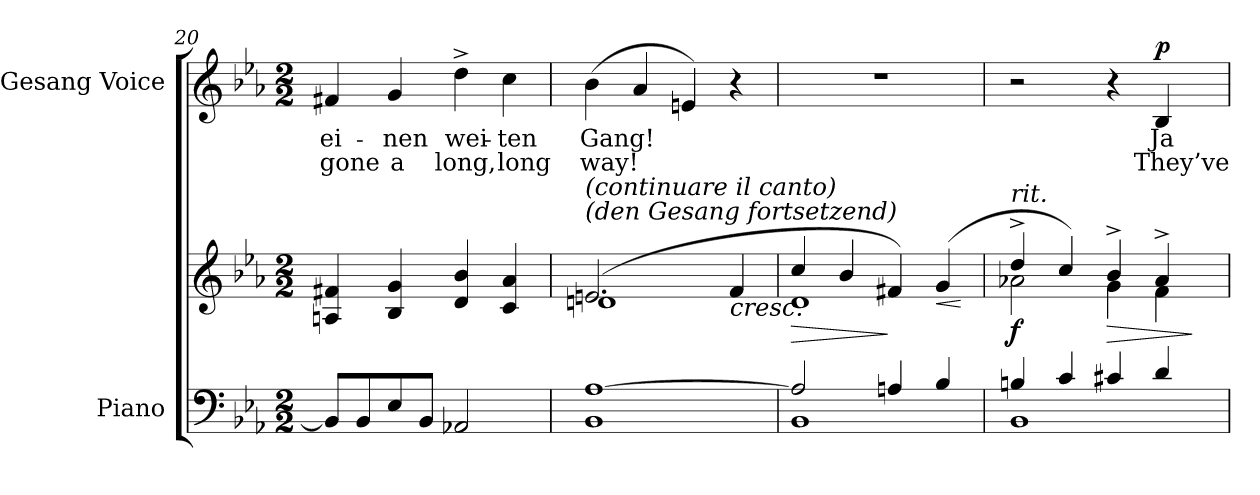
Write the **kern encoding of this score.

**kern	**kern	**dynam	**kern	**text	**text	**dynam
*part2	*part2	*part2	*part1	*part1	*part1	*part1
*staff3	*staff2	*staff2/3	*staff1	*staff1	*staff1	*staff1
*I"Piano	*	*	*I"Gesang Voice	*	*	*
*I'Pno	*	*	*	*	*	*
*clefF4	*clefG2	*	*clefG2	*	*	*
*k[b-e-a-]	*k[b-e-a-]	*	*k[b-e-a-]	*	*	*
*M2/2	*M2/2	*	*M2/2	*	*	*
=20	=20	=20	=20	=20	=20	=20
!	!	!	!	!LO:LY:b	!LO:LY:b	!
8BB-/L]	4An/ 4f#X/	.	4f#X/	ei-	gone	.
8BB-/	.	.	.	.	.	.
!	!	!	!	!LO:LY:b	!LO:LY:b	!
8E-/	4B-/ 4g/	.	4g/	-nen	a	.
8BB-/J	.	.	.	.	.	.
!	!	!	!	!LO:LY:b	!LO:LY:b	!
2AA-X/	4d/ 4b-/	.	4dd^\	wei-	long,	.
!	!	!	!	!LO:LY:b	!LO:LY:b	!
.	4c/ 4a-/	.	4cc\	-ten	long	.
=21	=21	=21	=21	=21	=21	=21
*^	*^	*	*	*	*	*
!	!	!LO:TX:a:i:t=(den Gesang fortsetzend)	!	!	!	!	!	!
!	!	!LO:TX:a:i:t=(continuare il canto)	!	!	!	!	!	!
!	!	!	!	!	!	!LO:LY:b	!LO:LY:b	!
[1A-	1BB-	(>2.en/	1dn	.	(>4b-\	Gang!	way!	.
.	.	.	.	.	4a-/	.	.	.
.	.	.	.	.	4en/)	.	.	.
!	!	!LO:TX:b:i:t=cresc.	!	!	!	!	!	!
.	.	4f/	.	.	4r	.	.	.
=22	=22	=22	=22	=22	=22	=22	=22	=22
!	!	!	!	!LO:HP:b	!	!	!	!
2A-/]	1BB-	4cc/	1d	>	1r	.	.	.
.	.	4b-/	.	.	.	.	.	.
4An/	.	4f#X/)	.	]	.	.	.	.
!	!	!	!	!LO:HP:b	!	!	!	!
4B-/	.	(>4g/	.	<	.	.	.	.
*v	*v	*	*	*	*	*	*	*
*	*v	*v	*	*	*	*	*
.	.	[	.	.	.	.
!!LO:LB:g=z
=23	=23	=23	=23	=23	=23	=23
*^	*^	*	*	*	*	*
!	!	!LO:TX:a:i:t=rit.	!	!	!	!	!	!
!	!	!	!	!LO:DY:b	!	!	!	!
4Bn/	1BB-	4dd^/	2a-X\	f	2r	.	.	.
4c/	.	4cc/)	.	.	.	.	.	.
!	!	!	!	!LO:HP:b	!	!	!	!
4c#X/	.	4b-^/	4g\	>	4r	.	.	.
!	!	!	!	!	!	!LO:LY:b	!LO:LY:b	!LO:DY:a
4d/	.	4a-^/	4f\	.	4B-/	Ja-	They’ve	p
*v	*v	*	*	*	*	*	*	*
*	*v	*v	*	*	*	*	*
.	.	]	.	.	.	.
=	=	=	=	=	=	=
*-	*-	*-	*-	*-	*-	*-
